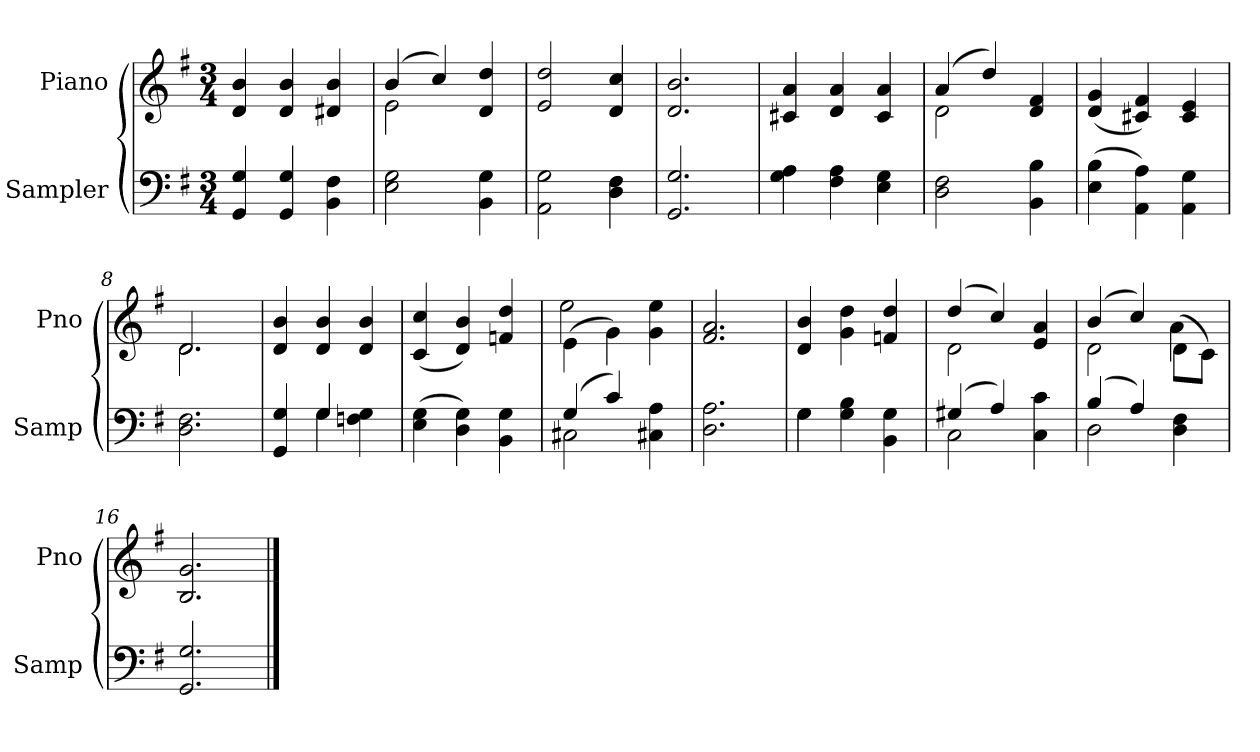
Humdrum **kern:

**kern	**kern
*part2	*part1
*staff2	*staff1
*I"Sampler	*I"Piano
*I'Samp	*I'Pno
*clefF4	*clefG2
*k[f#]	*k[f#]
*G:	*G:
*M3/4	*M3/4
=1	=1
4GG 4G	4d 4b
4GG 4G	4d 4b
4BB 4F#	4d#X 4b
=2	=2
*	*^
2E 2G	(4b/	2e
.	4cc/)	.
4BB 4G	4d 4dd	4ryy
*	*v	*v
=3	=3
2AA 2G	2e 2dd
4D 4F#	4d 4cc
=4	=4
2.GG 2.G	2.d 2.b
=5	=5
4G 4A	4c#X 4a
4F# 4A	4d 4a
4E 4G	4c# 4a
=6	=6
*	*^
2D 2F#	(4a/	2d
.	4dd/)	.
4BB 4B	4d 4f#	4ryy
*	*v	*v
=7	=7
(4E 4B	(4d 4g
4AA 4A)	4c#X 4f#)
4AA 4G	4c# 4e
=8	=8
*	*^
2.D 2.F#	2.d/	2.d
*	*v	*v
=9	=9
*^	*
4GG 4G	4ryy	4d 4b
4G/	4G	4d 4b
4Fn 4G	4ryy	4d 4b
*v	*v	*
=10	=10
(4E 4G	(4c 4cc
4D 4G)	4d 4b)
4BB 4G	4fn 4dd
=11	=11
*^	*^
(4G/	2C#	(4e\	2ee
4c/)	.	4g\)	.
4C#X 4A	4ryy	4g 4ee	4ryy
*v	*v	*	*
*	*v	*v
=12	=12
2.D 2.A	2.f# 2.a
=13	=13
*^	*
4G\	4G	4d 4b
4G 4B	2ryy	4g 4dd
4BB 4G	.	4fn 4dd
=14	=14	=14
*	*	*^
(4G#X/	2C	(4dd/	2d
4A/)	.	4cc/)	.
4C 4c	4ryy	4e 4a	4ryy
=15	=15	=15	=15
(4B/	2D	(4b/	2d
4A/)	.	4cc/)	.
4D 4F#	4ryy	(8d\L	4a
.	.	8c\J)	.
*v	*v	*	*
*	*v	*v
=16	=16
2.GG 2.G	2.B 2.g
==	==
*-	*-
